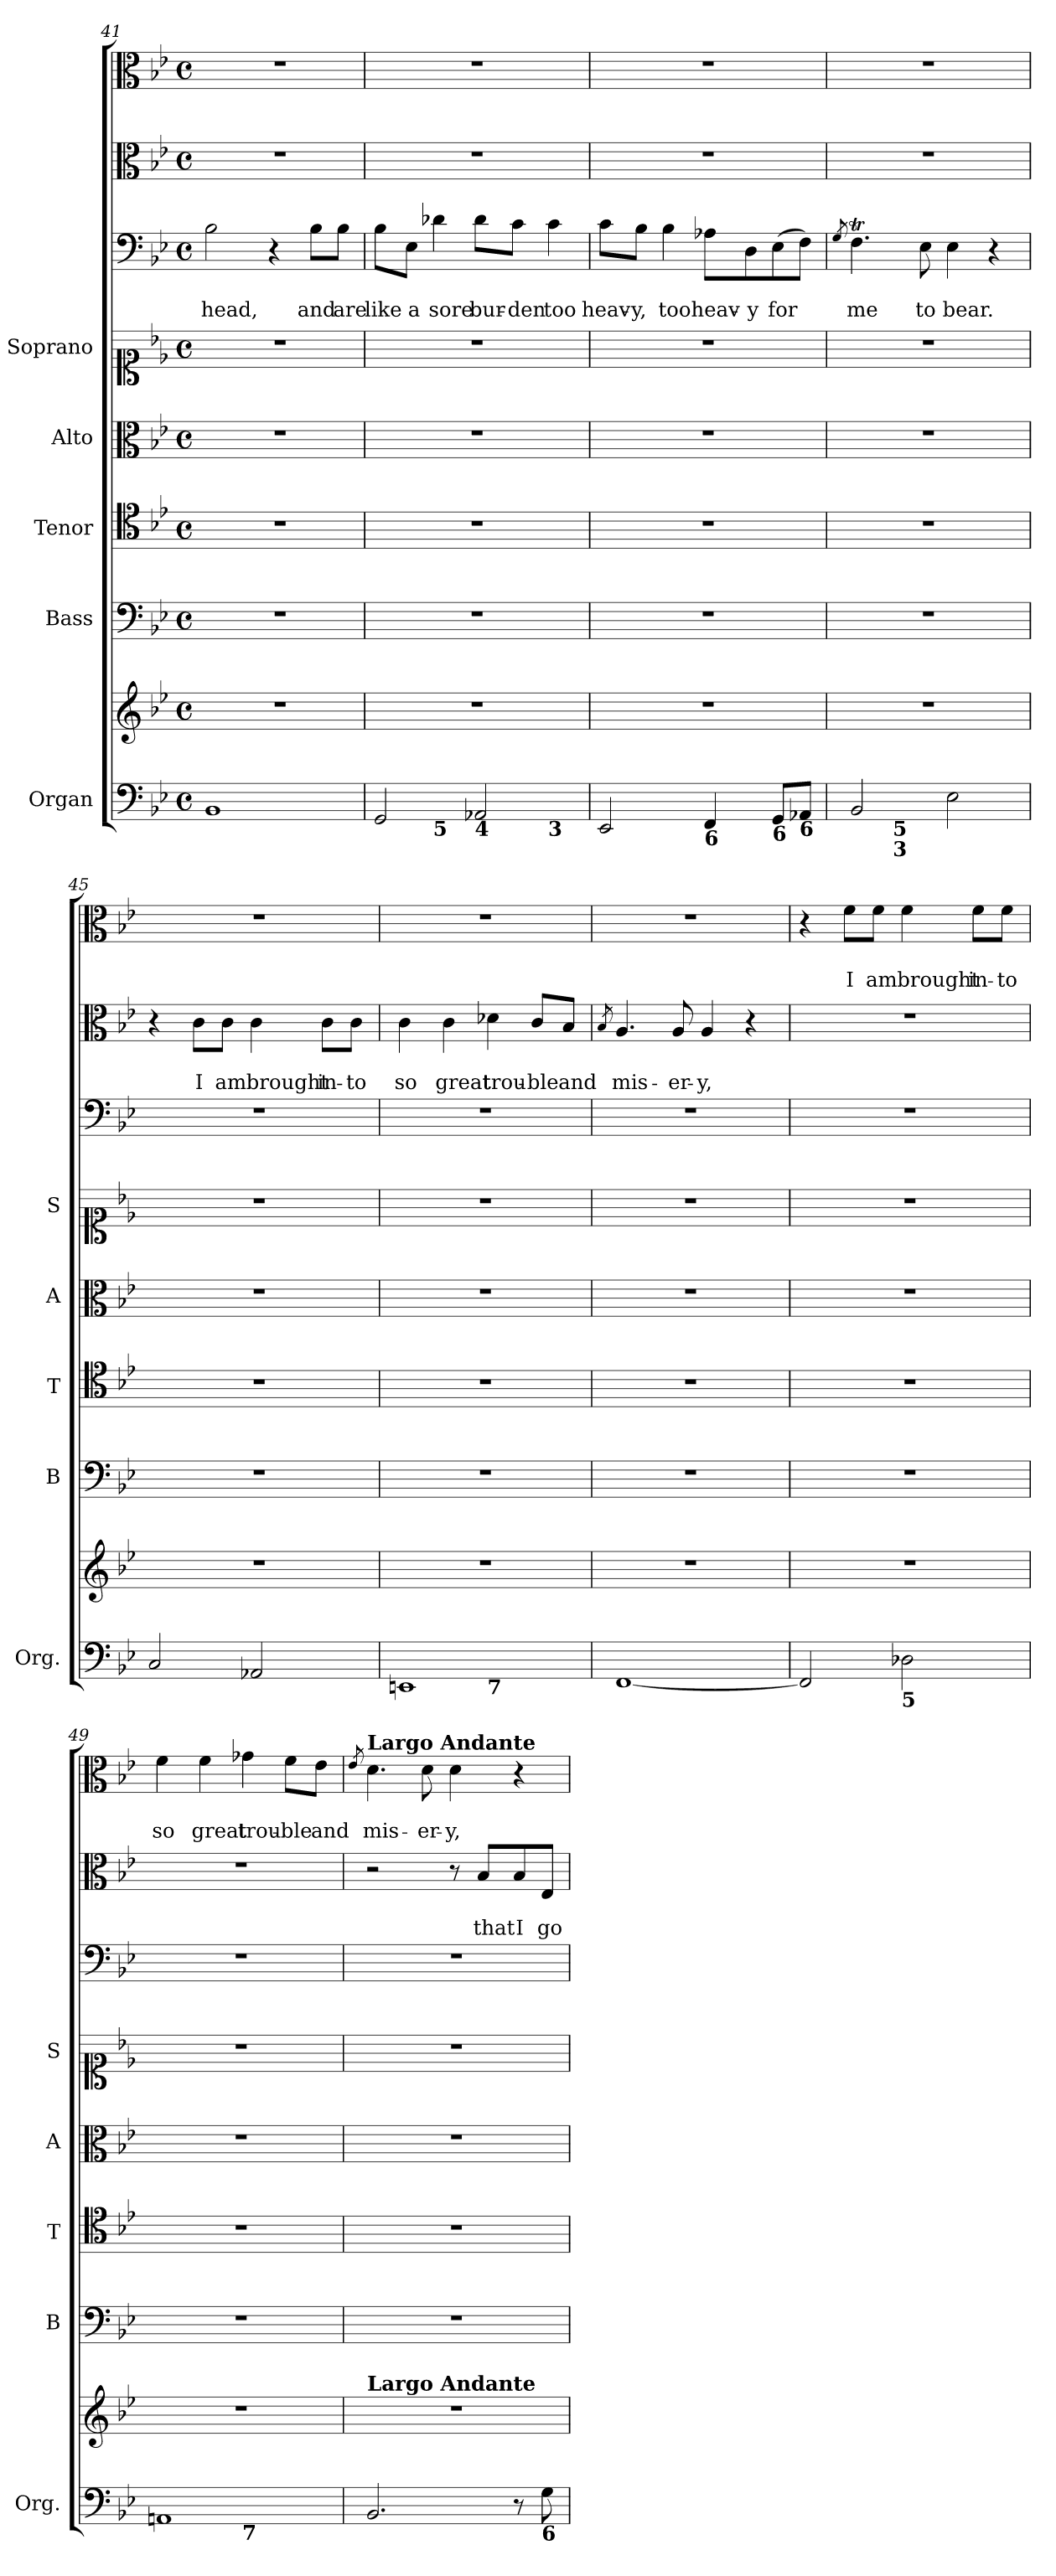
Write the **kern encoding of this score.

**kern	**kern	**kern	**kern	**kern	**kern	**kern	**text	**text	**kern	**text	**text	**kern	**text	**text
*part8	*part8	*part7	*part6	*part5	*part4	*part3	*part3	*part3	*part2	*part2	*part2	*part1	*part1	*part1
*staff9	*staff8	*staff7	*staff6	*staff5	*staff4	*staff3	*staff3	*staff3	*staff2	*staff2	*staff2	*staff1	*staff1	*staff1
*I"Organ	*	*I"Bass	*I"Tenor	*I"Alto	*I"Soprano	*	*	*	*	*	*	*	*	*
*I'Org.	*	*I'B	*I'T	*I'A	*I'S	*	*	*	*	*	*	*	*	*
*clefF4	*clefG2	*clefF4	*clefC4	*clefC3	*clefC1	*clefF4	*	*	*clefC3	*	*	*clefC3	*	*
*k[b-e-]	*k[b-e-]	*k[b-e-]	*k[b-e-]	*k[b-e-]	*k[b-e-]	*k[b-e-]	*	*	*k[b-e-]	*	*	*k[b-e-]	*	*
*g:	*g:	*g:	*g:	*g:	*g:	*g:	*	*	*g:	*	*	*g:	*	*
*M4/4	*M4/4	*M4/4	*M4/4	*M4/4	*M4/4	*M4/4	*	*	*M4/4	*	*	*M4/4	*	*
*met(c)	*met(c)	*met(c)	*met(c)	*met(c)	*met(c)	*met(c)	*	*	*met(c)	*	*	*met(c)	*	*
=41	=41	=41	=41	=41	=41	=41	=41	=41	=41	=41	=41	=41	=41	=41
!	!	!	!	!	!	!	!	!LO:LY:b	!	!	!	!	!	!
1BB-	1r	1r	1r	1r	1r	2B-\	.	head,	1r	.	.	1r	.	.
.	.	.	.	.	.	4r	.	.	.	.	.	.	.	.
!	!	!	!	!	!	!	!	!LO:LY:b	!	!	!	!	!	!
.	.	.	.	.	.	8B-\L	.	and	.	.	.	.	.	.
!	!	!	!	!	!	!	!	!LO:LY:b	!	!	!	!	!	!
.	.	.	.	.	.	8B-\J	.	are	.	.	.	.	.	.
=42	=42	=42	=42	=42	=42	=42	=42	=42	=42	=42	=42	=42	=42	=42
!LO:TX:b:B:t=6	!	!	!	!	!	!	!	!	!	!	!	!	!	!
!	!	!	!	!	!	!	!	!LO:LY:b	!	!	!	!	!	!
*^	*	*	*	*	*	*	*	*	*	*	*	*	*	*
*	*^	*	*	*	*	*	*	*	*	*	*	*	*	*	*
2GG/	4ryy	2.ryy	1r	1r	1r	1r	1r	8B-\L	.	like	1r	.	.	1r	.	.
!	!	!	!	!	!	!	!	!	!	!LO:LY:b	!	!	!	!	!	!
.	.	.	.	.	.	.	.	8E-\J	.	a	.	.	.	.	.	.
!	!LO:TX:b:B:t=5	!	!	!	!	!	!	!	!	!	!	!	!	!	!	!
!	!	!	!	!	!	!	!	!	!	!LO:LY:b	!	!	!	!	!	!
.	2.ryy	.	.	.	.	.	.	4d-X\	.	sore	.	.	.	.	.	.
!LO:TX:b:B:t=4	!	!	!	!	!	!	!	!	!	!	!	!	!	!	!	!
!	!	!	!	!	!	!	!	!	!	!LO:LY:b	!	!	!	!	!	!
2AA-X/	.	.	.	.	.	.	.	8d-\L	.	bur-	.	.	.	.	.	.
!	!	!	!	!	!	!	!	!	!	!LO:LY:b	!	!	!	!	!	!
.	.	.	.	.	.	.	.	8c\J	.	-den	.	.	.	.	.	.
!	!	!LO:TX:b:B:t=3	!	!	!	!	!	!	!	!	!	!	!	!	!	!
!	!	!	!	!	!	!	!	!	!	!LO:LY:b	!	!	!	!	!	!
.	.	4ryy	.	.	.	.	.	4c\	.	too	.	.	.	.	.	.
=43	=43	=43	=43	=43	=43	=43	=43	=43	=43	=43	=43	=43	=43	=43	=43	=43
!LO:TX:b:B:t=6	!	!	!	!	!	!	!	!	!	!	!	!	!	!	!	!
!LO:TX:b:B:t=4	!	!	!	!	!	!	!	!	!	!	!	!	!	!	!	!
!LO:TX:b:B:t=5	!	!	!	!	!	!	!	!	!	!	!	!	!	!	!	!
!LO:TX:b:B:t=3	!	!	!	!	!	!	!	!	!	!	!	!	!	!	!	!
!	!	!	!	!	!	!	!	!	!	!LO:LY:b	!	!	!	!	!	!
*v	*v	*v	*	*	*	*	*	*	*	*	*	*	*	*	*	*
2EE-/	1r	1r	1r	1r	1r	8c\L	.	heav-	1r	.	.	1r	.	.
!	!	!	!	!	!	!	!	!LO:LY:b	!	!	!	!	!	!
.	.	.	.	.	.	8B-\J	.	-y,	.	.	.	.	.	.
!	!	!	!	!	!	!	!	!LO:LY:b	!	!	!	!	!	!
.	.	.	.	.	.	4B-\	.	too	.	.	.	.	.	.
!LO:TX:b:B:t=6	!	!	!	!	!	!	!	!	!	!	!	!	!	!
!	!	!	!	!	!	!	!	!LO:LY:b	!	!	!	!	!	!
4FF/	.	.	.	.	.	8A-X\L	.	heav-	.	.	.	.	.	.
!	!	!	!	!	!	!	!	!LO:LY:b	!	!	!	!	!	!
.	.	.	.	.	.	8D\	.	-y	.	.	.	.	.	.
!LO:TX:b:B:t=6	!	!	!	!	!	!	!	!	!	!	!	!	!	!
!	!	!	!	!	!	!	!	!LO:LY:b	!	!	!	!	!	!
8GG/L	.	.	.	.	.	(>8E-\	.	for	.	.	.	.	.	.
!LO:TX:b:B:t=6	!	!	!	!	!	!	!	!	!	!	!	!	!	!
8AA-X/J	.	.	.	.	.	8F\J)	.	.	.	.	.	.	.	.
!!LO:LB:g=z
=44	=44	=44	=44	=44	=44	=44	=44	=44	=44	=44	=44	=44	=44	=44
.	.	.	.	.	.	8qG/	.	.	.	.	.	.	.	.
!LO:TX:b:B:t=6	!	!	!	!	!	!	!	!	!	!	!	!	!	!
!LO:TX:b:B:t=4	!	!	!	!	!	!	!	!	!	!	!	!	!	!
!	!	!	!	!	!	!	!	!LO:LY:b	!	!	!	!	!	!
*^	*	*	*	*	*	*	*	*	*	*	*	*	*	*
2BB-/	4ryy	1r	1r	1r	1r	1r	4.FT\	.	me	1r	.	.	1r	.	.
!	!LO:TX:b:B:t=5	!	!	!	!	!	!	!	!	!	!	!	!	!	!
!	!LO:TX:b:B:t=3	!	!	!	!	!	!	!	!	!	!	!	!	!	!
.	2.ryy	.	.	.	.	.	.	.	.	.	.	.	.	.	.
!	!	!	!	!	!	!	!	!	!LO:LY:b	!	!	!	!	!	!
.	.	.	.	.	.	.	8E-\	.	to	.	.	.	.	.	.
!	!	!	!	!	!	!	!	!	!LO:LY:b	!	!	!	!	!	!
2E-\	.	.	.	.	.	.	4E-\	.	bear.	.	.	.	.	.	.
.	.	.	.	.	.	.	4r	.	.	.	.	.	.	.	.
*v	*v	*	*	*	*	*	*	*	*	*	*	*	*	*	*
=45	=45	=45	=45	=45	=45	=45	=45	=45	=45	=45	=45	=45	=45	=45
2C/	1r	1r	1r	1r	1r	1r	.	.	4r	.	.	1r	.	.
!	!	!	!	!	!	!	!	!	!	!	!LO:LY:b	!	!	!
.	.	.	.	.	.	.	.	.	8c\L	.	I	.	.	.
!	!	!	!	!	!	!	!	!	!	!	!LO:LY:b	!	!	!
.	.	.	.	.	.	.	.	.	8c\J	.	am	.	.	.
!	!	!	!	!	!	!	!	!	!	!	!LO:LY:b	!	!	!
2AA-X/	.	.	.	.	.	.	.	.	4c\	.	brought	.	.	.
!	!	!	!	!	!	!	!	!	!	!	!LO:LY:b	!	!	!
.	.	.	.	.	.	.	.	.	8c\L	.	in-	.	.	.
!	!	!	!	!	!	!	!	!	!	!	!LO:LY:b	!	!	!
.	.	.	.	.	.	.	.	.	8c\J	.	-to	.	.	.
=46	=46	=46	=46	=46	=46	=46	=46	=46	=46	=46	=46	=46	=46	=46
!LO:TX:b:B:t=6	!	!	!	!	!	!	!	!	!	!	!	!	!	!
!	!	!	!	!	!	!	!	!	!	!	!LO:LY:b	!	!	!
*^	*	*	*	*	*	*	*	*	*	*	*	*	*	*
1EEn	2ryy	1r	1r	1r	1r	1r	1r	.	.	4c\	.	so	1r	.	.
!	!	!	!	!	!	!	!	!	!	!	!	!LO:LY:b	!	!	!
.	.	.	.	.	.	.	.	.	.	4c\	.	great	.	.	.
!	!LO:TX:b:B:t=7	!	!	!	!	!	!	!	!	!	!	!	!	!	!
!	!	!	!	!	!	!	!	!	!	!	!	!LO:LY:b	!	!	!
.	2ryy	.	.	.	.	.	.	.	.	4d-X\	.	trou-	.	.	.
!	!	!	!	!	!	!	!	!	!	!	!	!LO:LY:b	!	!	!
.	.	.	.	.	.	.	.	.	.	8c/L	.	-ble	.	.	.
!	!	!	!	!	!	!	!	!	!	!	!	!LO:LY:b	!	!	!
.	.	.	.	.	.	.	.	.	.	8B-/J	.	and	.	.	.
*v	*v	*	*	*	*	*	*	*	*	*	*	*	*	*	*
=47	=47	=47	=47	=47	=47	=47	=47	=47	=47	=47	=47	=47	=47	=47
.	.	.	.	.	.	.	.	.	8qB-/	.	.	.	.	.
!	!	!	!	!	!	!	!	!	!	!	!LO:LY:b	!	!	!
[1FF	1r	1r	1r	1r	1r	1r	.	.	4.A/	.	mis-	1r	.	.
!	!	!	!	!	!	!	!	!	!	!	!LO:LY:b	!	!	!
.	.	.	.	.	.	.	.	.	8A/	.	-er-	.	.	.
!	!	!	!	!	!	!	!	!	!	!	!LO:LY:b	!	!	!
.	.	.	.	.	.	.	.	.	4A/	.	-y,	.	.	.
.	.	.	.	.	.	.	.	.	4r	.	.	.	.	.
=48	=48	=48	=48	=48	=48	=48	=48	=48	=48	=48	=48	=48	=48	=48
2FF/]	1r	1r	1r	1r	1r	1r	.	.	1r	.	.	4r	.	.
!	!	!	!	!	!	!	!	!	!	!	!	!	!	!LO:LY:b
.	.	.	.	.	.	.	.	.	.	.	.	8f\L	.	I
!	!	!	!	!	!	!	!	!	!	!	!	!	!	!LO:LY:b
.	.	.	.	.	.	.	.	.	.	.	.	8f\J	.	am
!LO:TX:b:B:t=5	!	!	!	!	!	!	!	!	!	!	!	!	!	!
!	!	!	!	!	!	!	!	!	!	!	!	!	!	!LO:LY:b
2D-X\	.	.	.	.	.	.	.	.	.	.	.	4f\	.	brought
!	!	!	!	!	!	!	!	!	!	!	!	!	!	!LO:LY:b
.	.	.	.	.	.	.	.	.	.	.	.	8f\L	.	in-
!	!	!	!	!	!	!	!	!	!	!	!	!	!	!LO:LY:b
.	.	.	.	.	.	.	.	.	.	.	.	8f\J	.	-to
!!LO:PB:g=z
=49	=49	=49	=49	=49	=49	=49	=49	=49	=49	=49	=49	=49	=49	=49
!LO:TX:b:B:t=6	!	!	!	!	!	!	!	!	!	!	!	!	!	!
!	!	!	!	!	!	!	!	!	!	!	!	!	!	!LO:LY:b
*^	*	*	*	*	*	*	*	*	*	*	*	*	*	*
1AAn	2ryy	1r	1r	1r	1r	1r	1r	.	.	1r	.	.	4f\	.	so
!	!	!	!	!	!	!	!	!	!	!	!	!	!	!	!LO:LY:b
.	.	.	.	.	.	.	.	.	.	.	.	.	4f\	.	great
!	!LO:TX:b:B:t=7	!	!	!	!	!	!	!	!	!	!	!	!	!	!
!	!	!	!	!	!	!	!	!	!	!	!	!	!	!	!LO:LY:b
.	2ryy	.	.	.	.	.	.	.	.	.	.	.	4g-X\	.	trou-
!	!	!	!	!	!	!	!	!	!	!	!	!	!	!	!LO:LY:b
.	.	.	.	.	.	.	.	.	.	.	.	.	8f\L	.	-ble
!	!	!	!	!	!	!	!	!	!	!	!	!	!	!	!LO:LY:b
.	.	.	.	.	.	.	.	.	.	.	.	.	8e-\J	.	and
*v	*v	*	*	*	*	*	*	*	*	*	*	*	*	*	*
=50	=50	=50	=50	=50	=50	=50	=50	=50	=50	=50	=50	=50	=50	=50
*	*MM82	*	*	*	*	*	*	*	*	*	*	*MM82	*	*
.	.	.	.	.	.	.	.	.	.	.	.	8qe-/	.	.
!	!	!	!	!	!	!	!	!	!	!	!	!LO:TX:a:B:t=Largo Andante	!	!
!	!LO:TX:a:B:t=Largo Andante	!	!	!	!	!	!	!	!	!	!	!	!	!
!	!	!	!	!	!	!	!	!	!	!	!	!	!	!LO:LY:b
2.BB-/	1r	1r	1r	1r	1r	1r	.	.	2r	.	.	4.d\	.	mis-
!	!	!	!	!	!	!	!	!	!	!	!	!	!	!LO:LY:b
.	.	.	.	.	.	.	.	.	.	.	.	8d\	.	-er-
!	!	!	!	!	!	!	!	!	!	!	!	!	!	!LO:LY:b
.	.	.	.	.	.	.	.	.	8r	.	.	4d\	.	-y,
!	!	!	!	!	!	!	!	!	!	!	!LO:LY:b	!	!	!
.	.	.	.	.	.	.	.	.	8B-/L	.	that	.	.	.
!	!	!	!	!	!	!	!	!	!	!	!LO:LY:b	!	!	!
8r	.	.	.	.	.	.	.	.	8B-/	.	I	4r	.	.
!LO:TX:b:B:t=6	!	!	!	!	!	!	!	!	!	!	!	!	!	!
!	!	!	!	!	!	!	!	!	!	!	!LO:LY:b	!	!	!
8G\	.	.	.	.	.	.	.	.	8E-/J	.	go	.	.	.
=	=	=	=	=	=	=	=	=	=	=	=	=	=	=
*-	*-	*-	*-	*-	*-	*-	*-	*-	*-	*-	*-	*-	*-	*-
